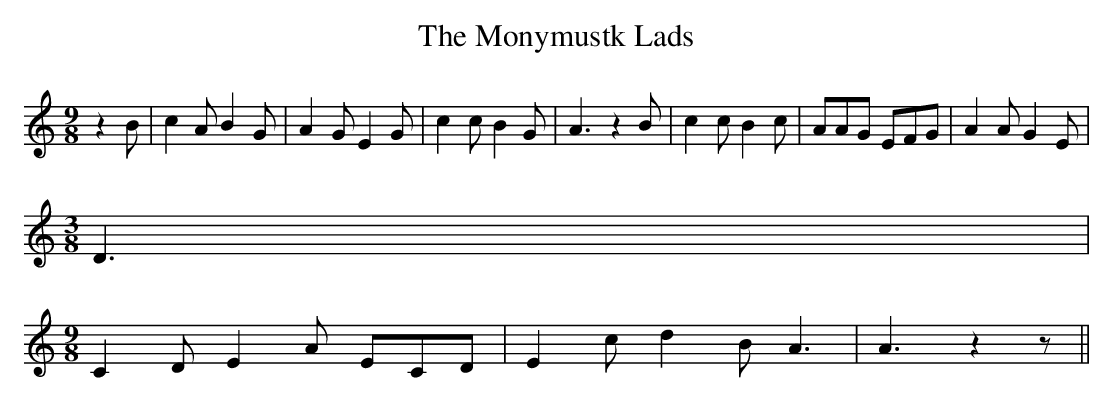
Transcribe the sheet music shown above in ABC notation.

X:1
T:The Monymustk Lads
M:9/8
L:1/8
K:C
 z2 B| c2 A B2 G| A2 G E2 G| c2 c B2 G| A3 z2 B| c2 c B2 c| AAG EFG|\
 A2 A G2 E|
M:3/8
 D3|
M:9/8
 C2 D E2 A ECD| E2 c d2 B A3| A3 z2 z||
